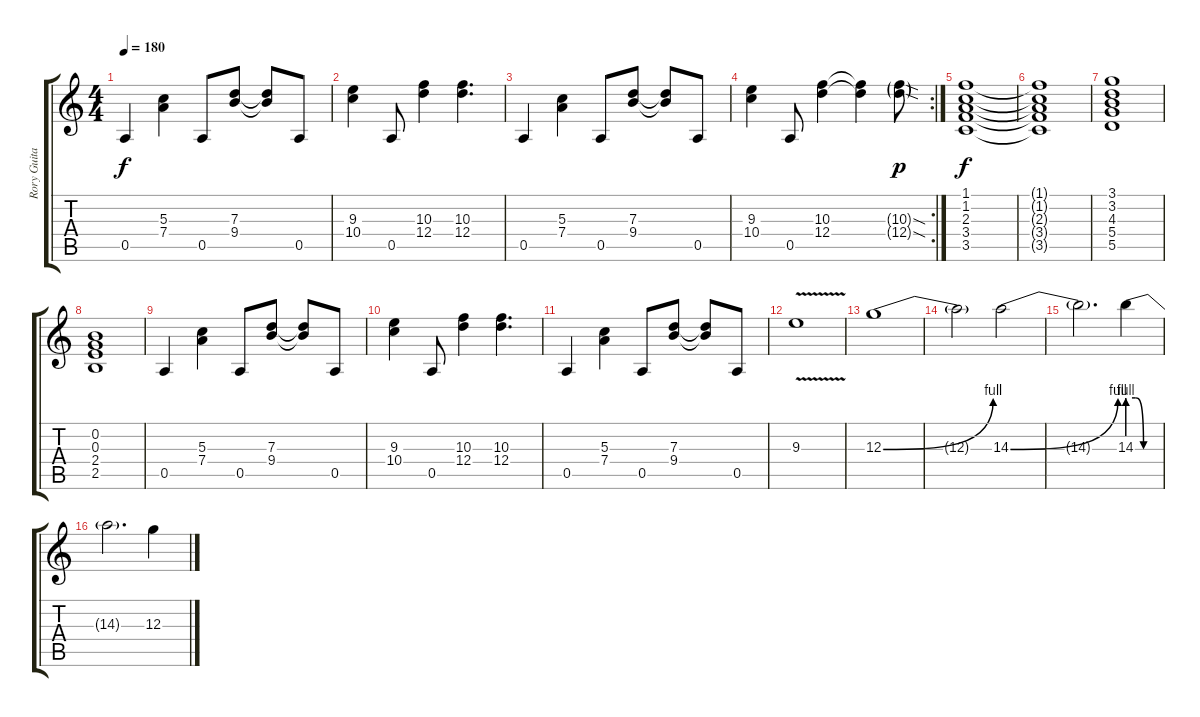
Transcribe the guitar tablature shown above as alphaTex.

\track ("Rory Guitar" "Rory Guita") {instrument distortionguitar}
\staff {score tabs}
\tuning (E4 B3 G3 D3 A2 E2) {hide}
\ts (4 4)
\tempo 180
\clef g2
\ks c
0.5.4{dy f} (5.3 7.4).4 0.5.8 (7.3 9.4).8 (7.3{t} 9.4{t}).8 0.5.8 |
(9.3 10.4).4 0.5.8 (10.3 12.4).4 (10.3 12.4).4{d} |
0.5.4 (5.3 7.4).4 0.5.8 (7.3 9.4).8 (7.3{t} 9.4{t}).8 0.5.8 |
\rc 2
(9.3 10.4).4 0.5.8 (10.3 12.4).4 (10.3{t} 12.4{t}).4 (10.3{sod g} 12.4{sod g}).8{dy p} |
(1.1 1.2 2.3 3.4 3.5).1{dy f volume 10} |
(1.1{t} 1.2{t} 2.3{t} 3.4{t} 3.5{t}).1 |
(3.1 3.2 4.3 5.4 5.5).1{volume 10} |
(0.2 0.3 2.4 2.5).1 |
0.5.4 (5.3 7.4).4 0.5.8 (7.3 9.4).8 (7.3{t} 9.4{t}).8 0.5.8 |
(9.3 10.4).4 0.5.8 (10.3 12.4).4 (10.3 12.4).4{d} |
0.5.4 (5.3 7.4).4 0.5.8 (7.3 9.4).8 (7.3{t} 9.4{t}).8 0.5.8 |
9.3{v}.1 |
12.3{be (bend 0 0 60 4)}.1 |
12.3{t}.2 14.3{be (bend 0 0 60 4)}.2 |
14.3{t}.2{d} 14.3{be (custom 0 4 15 4 30 0 60 0)}.4 |
14.3{t}.2{d} 12.3.4
